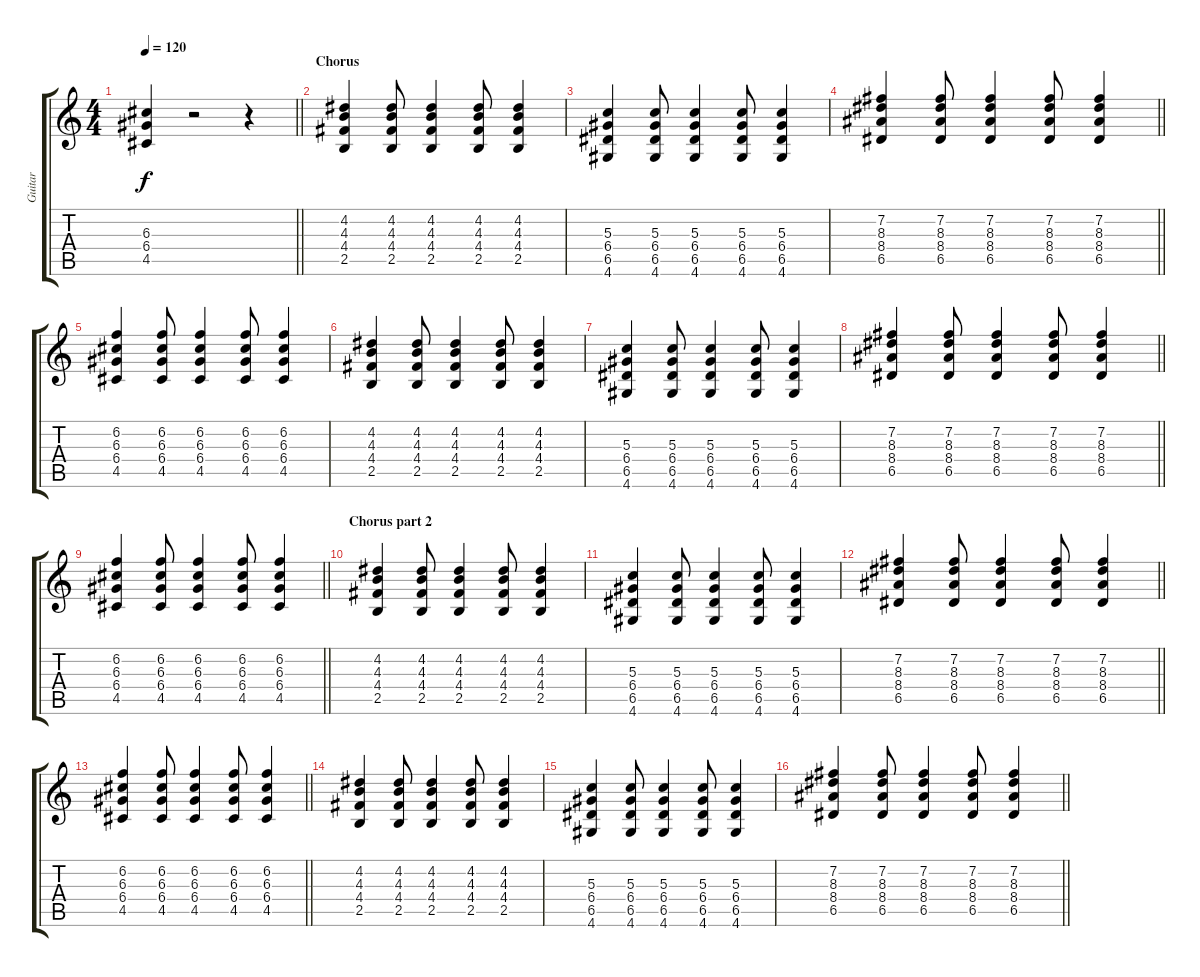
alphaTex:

\track ("Guitar" "Guitar") {instrument overdrivenguitar}
\staff {score tabs}
\tuning (E4 B3 G3 D3 A2 E2) {hide}
\ts (4 4)
\tempo 120
\clef g2
\barLineRight lightlight
\ks c
(6.3 6.4 4.5).4{dy f} r.2 r.4 |
\section ("" "Chorus")
(4.2 4.3 4.4 2.5).4 (4.2 4.3 4.4 2.5).8 (4.2 4.3 4.4 2.5).4 (4.2 4.3 4.4 2.5).8 (4.2 4.3 4.4 2.5).4 |
(5.3 6.4 6.5 4.6).4 (5.3 6.4 6.5 4.6).8 (5.3 6.4 6.5 4.6).4 (5.3 6.4 6.5 4.6).8 (5.3 6.4 6.5 4.6).4 |
\barLineRight lightlight
(7.2 8.3 8.4 6.5).4 (7.2 8.3 8.4 6.5).8 (7.2 8.3 8.4 6.5).4 (7.2 8.3 8.4 6.5).8 (7.2 8.3 8.4 6.5).4 |
(6.2 6.3 6.4 4.5).4 (6.2 6.3 6.4 4.5).8 (6.2 6.3 6.4 4.5).4 (6.2 6.3 6.4 4.5).8 (6.2 6.3 6.4 4.5).4 |
(4.2 4.3 4.4 2.5).4 (4.2 4.3 4.4 2.5).8 (4.2 4.3 4.4 2.5).4 (4.2 4.3 4.4 2.5).8 (4.2 4.3 4.4 2.5).4 |
(5.3 6.4 6.5 4.6).4 (5.3 6.4 6.5 4.6).8 (5.3 6.4 6.5 4.6).4 (5.3 6.4 6.5 4.6).8 (5.3 6.4 6.5 4.6).4 |
\barLineRight lightlight
(7.2 8.3 8.4 6.5).4 (7.2 8.3 8.4 6.5).8 (7.2 8.3 8.4 6.5).4 (7.2 8.3 8.4 6.5).8 (7.2 8.3 8.4 6.5).4 |
\barLineRight lightlight
(6.2 6.3 6.4 4.5).4 (6.2 6.3 6.4 4.5).8 (6.2 6.3 6.4 4.5).4 (6.2 6.3 6.4 4.5).8 (6.2 6.3 6.4 4.5).4 |
\section ("" "Chorus part 2")
(4.2 4.3 4.4 2.5).4 (4.2 4.3 4.4 2.5).8 (4.2 4.3 4.4 2.5).4 (4.2 4.3 4.4 2.5).8 (4.2 4.3 4.4 2.5).4 |
(5.3 6.4 6.5 4.6).4 (5.3 6.4 6.5 4.6).8 (5.3 6.4 6.5 4.6).4 (5.3 6.4 6.5 4.6).8 (5.3 6.4 6.5 4.6).4 |
\barLineRight lightlight
(7.2 8.3 8.4 6.5).4 (7.2 8.3 8.4 6.5).8 (7.2 8.3 8.4 6.5).4 (7.2 8.3 8.4 6.5).8 (7.2 8.3 8.4 6.5).4 |
\barLineRight lightlight
(6.2 6.3 6.4 4.5).4 (6.2 6.3 6.4 4.5).8 (6.2 6.3 6.4 4.5).4 (6.2 6.3 6.4 4.5).8 (6.2 6.3 6.4 4.5).4 |
(4.2 4.3 4.4 2.5).4 (4.2 4.3 4.4 2.5).8 (4.2 4.3 4.4 2.5).4 (4.2 4.3 4.4 2.5).8 (4.2 4.3 4.4 2.5).4 |
(5.3 6.4 6.5 4.6).4 (5.3 6.4 6.5 4.6).8 (5.3 6.4 6.5 4.6).4 (5.3 6.4 6.5 4.6).8 (5.3 6.4 6.5 4.6).4 |
\barLineRight lightlight
(7.2 8.3 8.4 6.5).4 (7.2 8.3 8.4 6.5).8 (7.2 8.3 8.4 6.5).4 (7.2 8.3 8.4 6.5).8 (7.2 8.3 8.4 6.5).4
